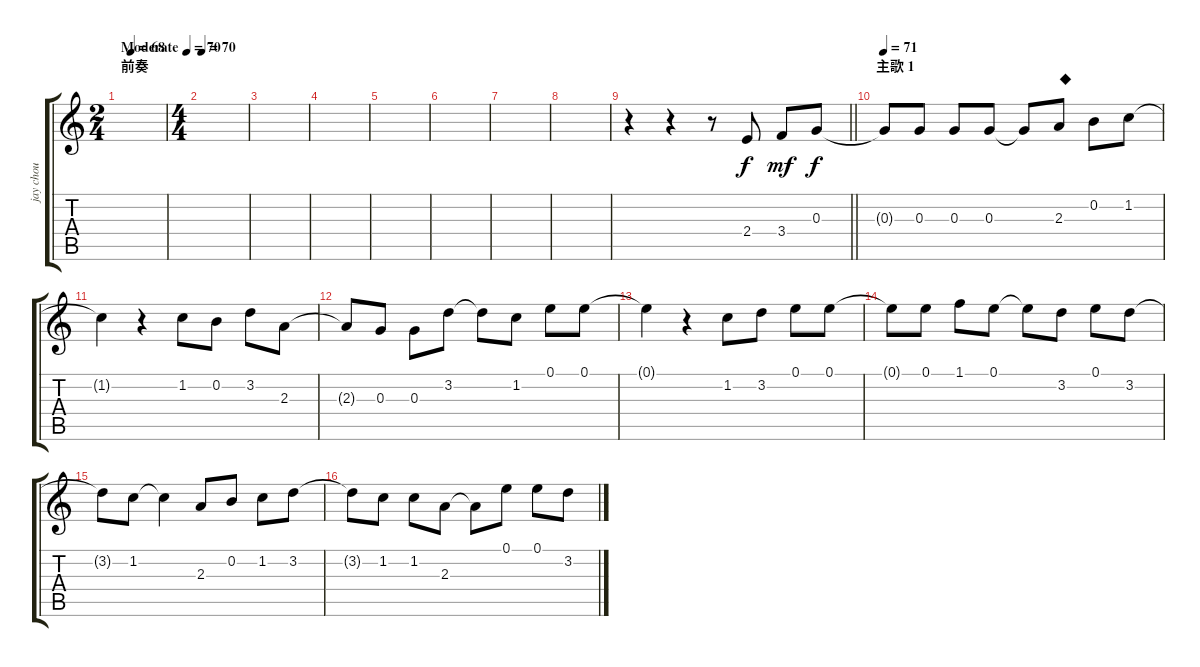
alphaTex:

\track ("jay chou" "jay chou") {instrument electricguitarmuted}
\staff {score tabs}
\tuning (E4 B3 G3 D3 A2 E2) {hide}
\ts (2 4)
\section ("" "前奏")
\tempo (70 "Moderate")
\tempo 65
\tempo (68 0.25)
\tempo (70 "Moderate")
\clef g2
\ks c
|
\ts (4 4)
\tempo 70
|
|
|
|
|
|
|
\barLineRight lightlight
r.4 r.4 r.8 2.4.8 3.4.8{dy mf} 0.3.8{dy f} |
\section ("" "主歌 1")
\tempo 71
0.3{t}.8 0.3.8 0.3.8 0.3.8 0.3{t}.8 2.3.8{txt "◆"} 0.2.8 1.2.8 |
1.2{t}.4 r.4 1.2.8 0.2.8 3.2.8 2.3.8 |
2.3{t}.8 0.3.8 0.3.8 3.2.8 3.2{t}.8 1.2.8 0.1.8 0.1.8 |
0.1{t}.4 r.4 1.2.8 3.2.8 0.1.8 0.1.8 |
0.1{t}.8 0.1.8 1.1.8 0.1.8 0.1{t}.8 3.2.8 0.1.8 3.2.8 |
3.2{t}.8 1.2.8 1.2{t}.4 2.3.8 0.2.8 1.2.8 3.2.8 |
3.2{t}.8 1.2.8 1.2.8 2.3.8 2.3{t}.8 0.1.8 0.1.8 3.2.8
